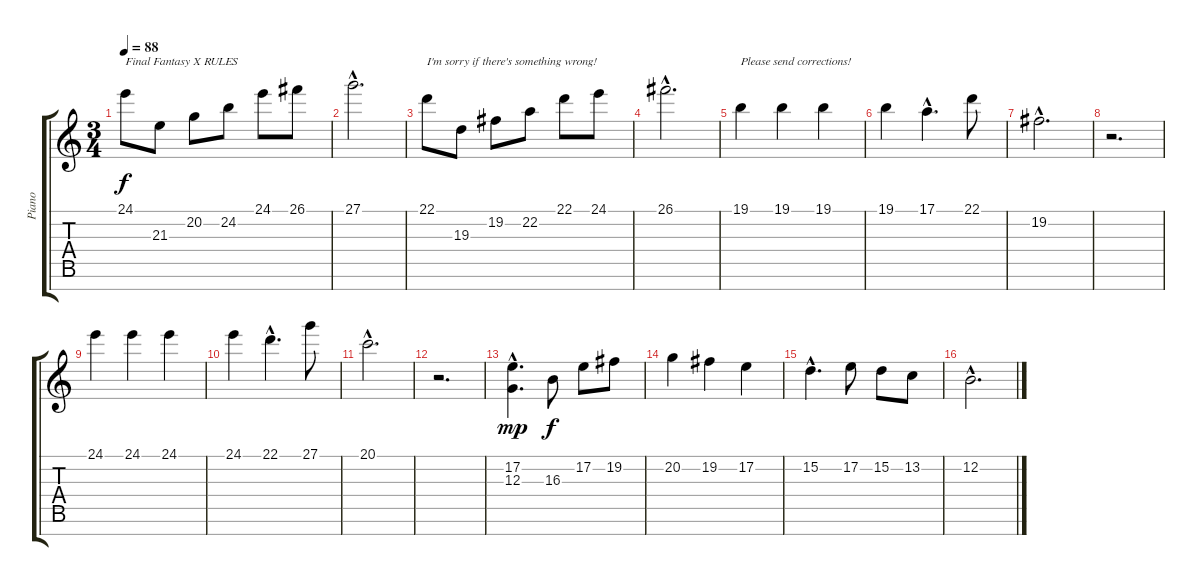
\track ("Piano" "Piano") {instrument acousticgrandpiano}
\staff {score tabs}
\tuning (E4 B3 G3 D3 A2 E2 B1) {hide}
\ts (3 4)
\tempo 88
\clef g2
\ks c
24.1.8{txt "Final Fantasy X RULES" dy f instrument acousticgrandpiano} 21.3.8 20.2.8 24.2.8 24.1.8 26.1.8 |
27.1{hac}.2{d} |
22.1.8{txt "I'm sorry if there's something wrong!"} 19.3.8 19.2.8 22.2.8 22.1.8 24.1.8 |
26.1{hac}.2{d} |
19.1.4{txt "Please send corrections! "} 19.1.4 19.1.4 |
19.1.4 17.1{hac}.4{d} 22.1.8 |
19.2{hac}.2{d} |
r.2{d} |
24.1.4 24.1.4 24.1.4 |
24.1.4 22.1{hac}.4{d} 27.1.8 |
20.1{hac}.2{d} |
r.2{d} |
(17.2{hac} 12.3{hac}).4{d dy mp} 16.3.8{dy f} 17.2.8 19.2.8 |
20.2.4 19.2.4 17.2.4 |
15.2{hac}.4{d} 17.2.8 15.2.8 13.2.8 |
12.2{hac}.2{d}
